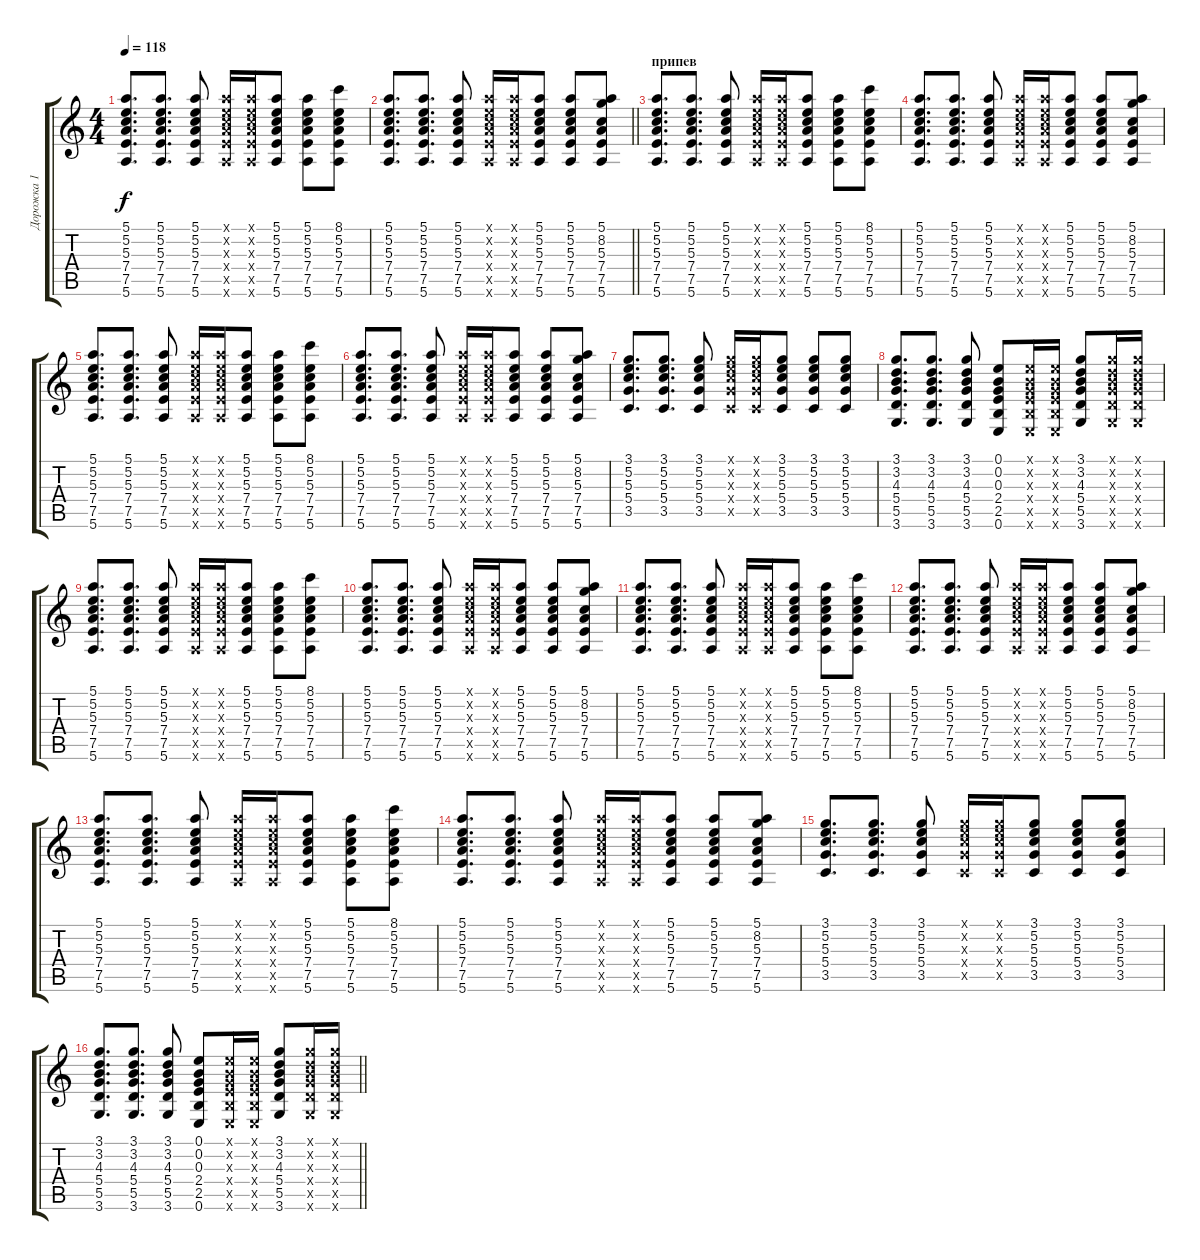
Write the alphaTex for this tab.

\track ("Дорожка 1" "Дорожка 1") {instrument acousticguitarsteel}
\staff {score tabs}
\tuning (E4 B3 G3 D3 A2 E2) {hide}
\ts (4 4)
\tempo 118
\clef g2
\ks c
(5.1 5.2 5.3 7.4 7.5 5.6).8{d dy f} (5.1 5.2 5.3 7.4 7.5 5.6).8{d} (5.1 5.2 5.3 7.4 7.5 5.6).8 (5.1{x} 5.2{x} 5.3{x} 7.4{x} 7.5{x} 5.6{x}).16 (5.1{x} 5.2{x} 5.3{x} 7.4{x} 7.5{x} 5.6{x}).16 (5.1 5.2 5.3 7.4 7.5 5.6).8 (5.1 5.2 5.3 7.4 7.5 5.6).8 (8.1 5.2 5.3 7.4 7.5 5.6).8 |
\barLineRight lightlight
(5.1 5.2 5.3 7.4 7.5 5.6).8{d} (5.1 5.2 5.3 7.4 7.5 5.6).8{d} (5.1 5.2 5.3 7.4 7.5 5.6).8 (5.1{x} 5.2{x} 5.3{x} 7.4{x} 7.5{x} 5.6{x}).16 (5.1{x} 5.2{x} 5.3{x} 7.4{x} 7.5{x} 5.6{x}).16 (5.1 5.2 5.3 7.4 7.5 5.6).8 (5.1 5.2 5.3 7.4 7.5 5.6).8 (5.1 8.2 5.3 7.4 7.5 5.6).8 |
\section ("" "припев")
(5.1 5.2 5.3 7.4 7.5 5.6).8{d} (5.1 5.2 5.3 7.4 7.5 5.6).8{d} (5.1 5.2 5.3 7.4 7.5 5.6).8 (5.1{x} 5.2{x} 5.3{x} 7.4{x} 7.5{x} 5.6{x}).16 (5.1{x} 5.2{x} 5.3{x} 7.4{x} 7.5{x} 5.6{x}).16 (5.1 5.2 5.3 7.4 7.5 5.6).8 (5.1 5.2 5.3 7.4 7.5 5.6).8 (8.1 5.2 5.3 7.4 7.5 5.6).8 |
(5.1 5.2 5.3 7.4 7.5 5.6).8{d} (5.1 5.2 5.3 7.4 7.5 5.6).8{d} (5.1 5.2 5.3 7.4 7.5 5.6).8 (5.1{x} 5.2{x} 5.3{x} 7.4{x} 7.5{x} 5.6{x}).16 (5.1{x} 5.2{x} 5.3{x} 7.4{x} 7.5{x} 5.6{x}).16 (5.1 5.2 5.3 7.4 7.5 5.6).8 (5.1 5.2 5.3 7.4 7.5 5.6).8 (5.1 8.2 5.3 7.4 7.5 5.6).8 |
(5.1 5.2 5.3 7.4 7.5 5.6).8{d} (5.1 5.2 5.3 7.4 7.5 5.6).8{d} (5.1 5.2 5.3 7.4 7.5 5.6).8 (5.1{x} 5.2{x} 5.3{x} 7.4{x} 7.5{x} 5.6{x}).16 (5.1{x} 5.2{x} 5.3{x} 7.4{x} 7.5{x} 5.6{x}).16 (5.1 5.2 5.3 7.4 7.5 5.6).8 (5.1 5.2 5.3 7.4 7.5 5.6).8 (8.1 5.2 5.3 7.4 7.5 5.6).8 |
(5.1 5.2 5.3 7.4 7.5 5.6).8{d} (5.1 5.2 5.3 7.4 7.5 5.6).8{d} (5.1 5.2 5.3 7.4 7.5 5.6).8 (5.1{x} 5.2{x} 5.3{x} 7.4{x} 7.5{x} 5.6{x}).16 (5.1{x} 5.2{x} 5.3{x} 7.4{x} 7.5{x} 5.6{x}).16 (5.1 5.2 5.3 7.4 7.5 5.6).8 (5.1 5.2 5.3 7.4 7.5 5.6).8 (5.1 8.2 5.3 7.4 7.5 5.6).8 |
(3.1 5.2 5.3 5.4 3.5).8{d} (3.1 5.2 5.3 5.4 3.5).8{d} (3.1 5.2 5.3 5.4 3.5).8 (3.1{x} 5.2{x} 5.3{x} 5.4{x} 3.5{x}).16 (3.1{x} 5.2{x} 5.3{x} 5.4{x} 3.5{x}).16 (3.1 5.2 5.3 5.4 3.5).8 (3.1 5.2 5.3 5.4 3.5).8 (3.1 5.2 5.3 5.4 3.5).8 |
(3.1 3.2 4.3 5.4 5.5 3.6).8{d} (3.1 3.2 4.3 5.4 5.5 3.6).8{d} (3.1 3.2 4.3 5.4 5.5 3.6).8 (0.1 0.2 0.3 2.4 2.5 0.6).8 (0.1{x} 0.2{x} 0.3{x} 2.4{x} 2.5{x} 0.6{x}).16 (0.1{x} 0.2{x} 0.3{x} 2.4{x} 2.5{x} 0.6{x}).16 (3.1 3.2 4.3 5.4 5.5 3.6).8 (3.1{x} 3.2{x} 4.3{x} 5.4{x} 5.5{x} 3.6{x}).16 (3.1{x} 3.2{x} 4.3{x} 5.4{x} 5.5{x} 3.6{x}).16 |
(5.1 5.2 5.3 7.4 7.5 5.6).8{d} (5.1 5.2 5.3 7.4 7.5 5.6).8{d} (5.1 5.2 5.3 7.4 7.5 5.6).8 (5.1{x} 5.2{x} 5.3{x} 7.4{x} 7.5{x} 5.6{x}).16 (5.1{x} 5.2{x} 5.3{x} 7.4{x} 7.5{x} 5.6{x}).16 (5.1 5.2 5.3 7.4 7.5 5.6).8 (5.1 5.2 5.3 7.4 7.5 5.6).8 (8.1 5.2 5.3 7.4 7.5 5.6).8 |
(5.1 5.2 5.3 7.4 7.5 5.6).8{d} (5.1 5.2 5.3 7.4 7.5 5.6).8{d} (5.1 5.2 5.3 7.4 7.5 5.6).8 (5.1{x} 5.2{x} 5.3{x} 7.4{x} 7.5{x} 5.6{x}).16 (5.1{x} 5.2{x} 5.3{x} 7.4{x} 7.5{x} 5.6{x}).16 (5.1 5.2 5.3 7.4 7.5 5.6).8 (5.1 5.2 5.3 7.4 7.5 5.6).8 (5.1 8.2 5.3 7.4 7.5 5.6).8 |
(5.1 5.2 5.3 7.4 7.5 5.6).8{d} (5.1 5.2 5.3 7.4 7.5 5.6).8{d} (5.1 5.2 5.3 7.4 7.5 5.6).8 (5.1{x} 5.2{x} 5.3{x} 7.4{x} 7.5{x} 5.6{x}).16 (5.1{x} 5.2{x} 5.3{x} 7.4{x} 7.5{x} 5.6{x}).16 (5.1 5.2 5.3 7.4 7.5 5.6).8 (5.1 5.2 5.3 7.4 7.5 5.6).8 (8.1 5.2 5.3 7.4 7.5 5.6).8 |
(5.1 5.2 5.3 7.4 7.5 5.6).8{d} (5.1 5.2 5.3 7.4 7.5 5.6).8{d} (5.1 5.2 5.3 7.4 7.5 5.6).8 (5.1{x} 5.2{x} 5.3{x} 7.4{x} 7.5{x} 5.6{x}).16 (5.1{x} 5.2{x} 5.3{x} 7.4{x} 7.5{x} 5.6{x}).16 (5.1 5.2 5.3 7.4 7.5 5.6).8 (5.1 5.2 5.3 7.4 7.5 5.6).8 (5.1 8.2 5.3 7.4 7.5 5.6).8 |
(5.1 5.2 5.3 7.4 7.5 5.6).8{d} (5.1 5.2 5.3 7.4 7.5 5.6).8{d} (5.1 5.2 5.3 7.4 7.5 5.6).8 (5.1{x} 5.2{x} 5.3{x} 7.4{x} 7.5{x} 5.6{x}).16 (5.1{x} 5.2{x} 5.3{x} 7.4{x} 7.5{x} 5.6{x}).16 (5.1 5.2 5.3 7.4 7.5 5.6).8 (5.1 5.2 5.3 7.4 7.5 5.6).8 (8.1 5.2 5.3 7.4 7.5 5.6).8 |
(5.1 5.2 5.3 7.4 7.5 5.6).8{d} (5.1 5.2 5.3 7.4 7.5 5.6).8{d} (5.1 5.2 5.3 7.4 7.5 5.6).8 (5.1{x} 5.2{x} 5.3{x} 7.4{x} 7.5{x} 5.6{x}).16 (5.1{x} 5.2{x} 5.3{x} 7.4{x} 7.5{x} 5.6{x}).16 (5.1 5.2 5.3 7.4 7.5 5.6).8 (5.1 5.2 5.3 7.4 7.5 5.6).8 (5.1 8.2 5.3 7.4 7.5 5.6).8 |
(3.1 5.2 5.3 5.4 3.5).8{d} (3.1 5.2 5.3 5.4 3.5).8{d} (3.1 5.2 5.3 5.4 3.5).8 (3.1{x} 5.2{x} 5.3{x} 5.4{x} 3.5{x}).16 (3.1{x} 5.2{x} 5.3{x} 5.4{x} 3.5{x}).16 (3.1 5.2 5.3 5.4 3.5).8 (3.1 5.2 5.3 5.4 3.5).8 (3.1 5.2 5.3 5.4 3.5).8 |
\barLineRight lightlight
(3.1 3.2 4.3 5.4 5.5 3.6).8{d} (3.1 3.2 4.3 5.4 5.5 3.6).8{d} (3.1 3.2 4.3 5.4 5.5 3.6).8 (0.1 0.2 0.3 2.4 2.5 0.6).8 (0.1{x} 0.2{x} 0.3{x} 2.4{x} 2.5{x} 0.6{x}).16 (0.1{x} 0.2{x} 0.3{x} 2.4{x} 2.5{x} 0.6{x}).16 (3.1 3.2 4.3 5.4 5.5 3.6).8 (3.1{x} 3.2{x} 4.3{x} 5.4{x} 5.5{x} 3.6{x}).16 (3.1{x} 3.2{x} 4.3{x} 5.4{x} 5.5{x} 3.6{x}).16
